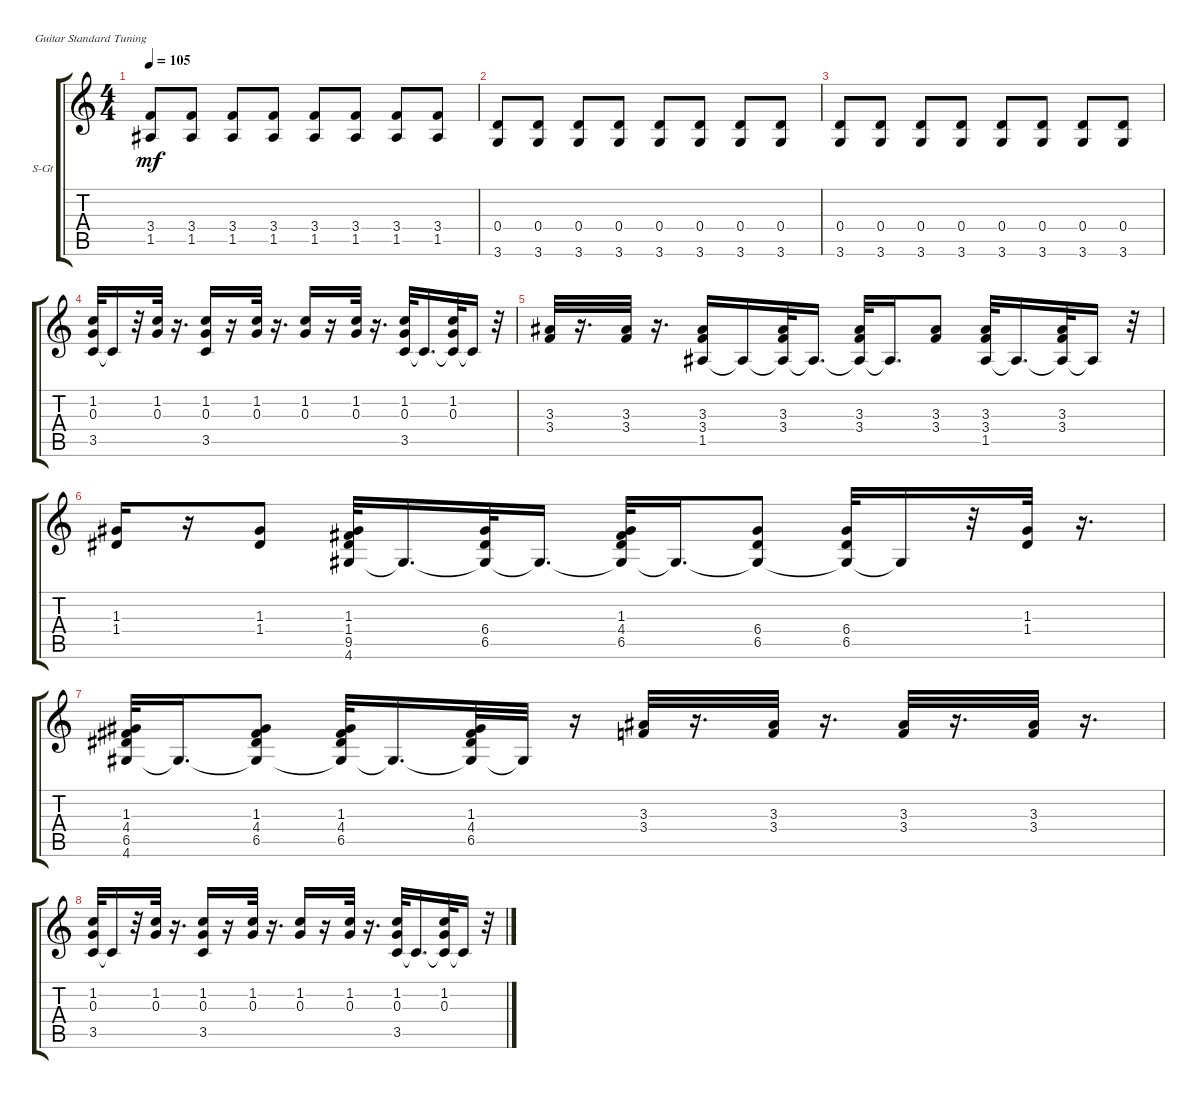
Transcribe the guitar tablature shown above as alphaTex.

\bracketExtendMode groupsimilarinstruments
\firstSystemTrackNameOrientation horizontal
\otherSystemsTrackNameOrientation horizontal
\track ("Rolling in the deep" "S-Gt") {instrument acousticguitarsteel}
\staff {score tabs}
\tuning (E4 B3 G3 D3 A2 E2)
\ts (4 4)
\tempo 105
\clef g2
\ks c
(1.5 3.4).8{dy mf} (1.5 3.4).8 (1.5 3.4).8 (1.5 3.4).8 (1.5 3.4).8 (1.5 3.4).8 (1.5 3.4).8 (1.5 3.4).8 |
(3.6 0.4).8 (3.6 0.4).8 (3.6 0.4).8 (3.6 0.4).8 (3.6 0.4).8 (3.6 0.4).8 (3.6 0.4).8 (3.6 0.4).8 |
(3.6 0.4).8 (3.6 0.4).8 (3.6 0.4).8 (3.6 0.4).8 (3.6 0.4).8 (3.6 0.4).8 (3.6 0.4).8 (3.6 0.4).8 |
(3.5 0.3 1.2).32 3.5{t}.16 r.32 (0.3 1.2).32 r.16{d} (3.5 0.3 1.2).16 r.16 (0.3 1.2).32 r.16{d} (0.3 1.2).16 r.16 (0.3 1.2).32 r.16{d} (3.5 0.3 1.2).32 3.5{t}.16{d} (3.5{t} 0.3 1.2).32 3.5{t}.16 r.32 |
(3.4 3.3).32 r.16{d} (3.4 3.3).32 r.16{d} (1.5 3.4 3.3).16 1.5{t}.16 (1.5{t} 3.4 3.3).32 1.5{t}.16{d} (1.5{t} 3.4 3.3).32 1.5{t}.16{d} (3.4 3.3).8 (1.5 3.4 3.3).32 1.5{t}.16{d} (1.5{t} 3.4 3.3).32 1.5{t}.16 r.32 |
(1.4 1.3).16 r.16 (1.4 1.3).8 (4.6 1.4 9.5 1.3).32 4.6{t}.16{d} (4.6{t} 6.5 6.4).32 4.6{t}.16{d} (4.6{t} 6.5 4.4 1.3).32 4.6{t}.16{d} (4.6{t} 6.5 6.4).8 (4.6{t} 6.5 6.4).32 4.6{t}.16 r.32 (1.4 1.3).32 r.16{d} |
(4.6 6.5 4.4 1.3).32 4.6{t}.16{d} (4.6{t} 6.5 4.4 1.3).8 (4.6{t} 6.5 4.4 1.3).32 4.6{t}.16{d} (4.6{t} 6.5 4.4 1.3).32 4.6{t}.32 r.16 (3.4 3.3).32 r.16{d} (3.4 3.3).32 r.16{d} (3.4 3.3).32 r.16{d} (3.4 3.3).32 r.16{d} |
(3.5 0.3 1.2).32 3.5{t}.16 r.32 (0.3 1.2).32 r.16{d} (3.5 0.3 1.2).16 r.16 (0.3 1.2).32 r.16{d} (0.3 1.2).16 r.16 (0.3 1.2).32 r.16{d} (3.5 0.3 1.2).32 3.5{t}.16{d} (3.5{t} 0.3 1.2).32 3.5{t}.16 r.32
